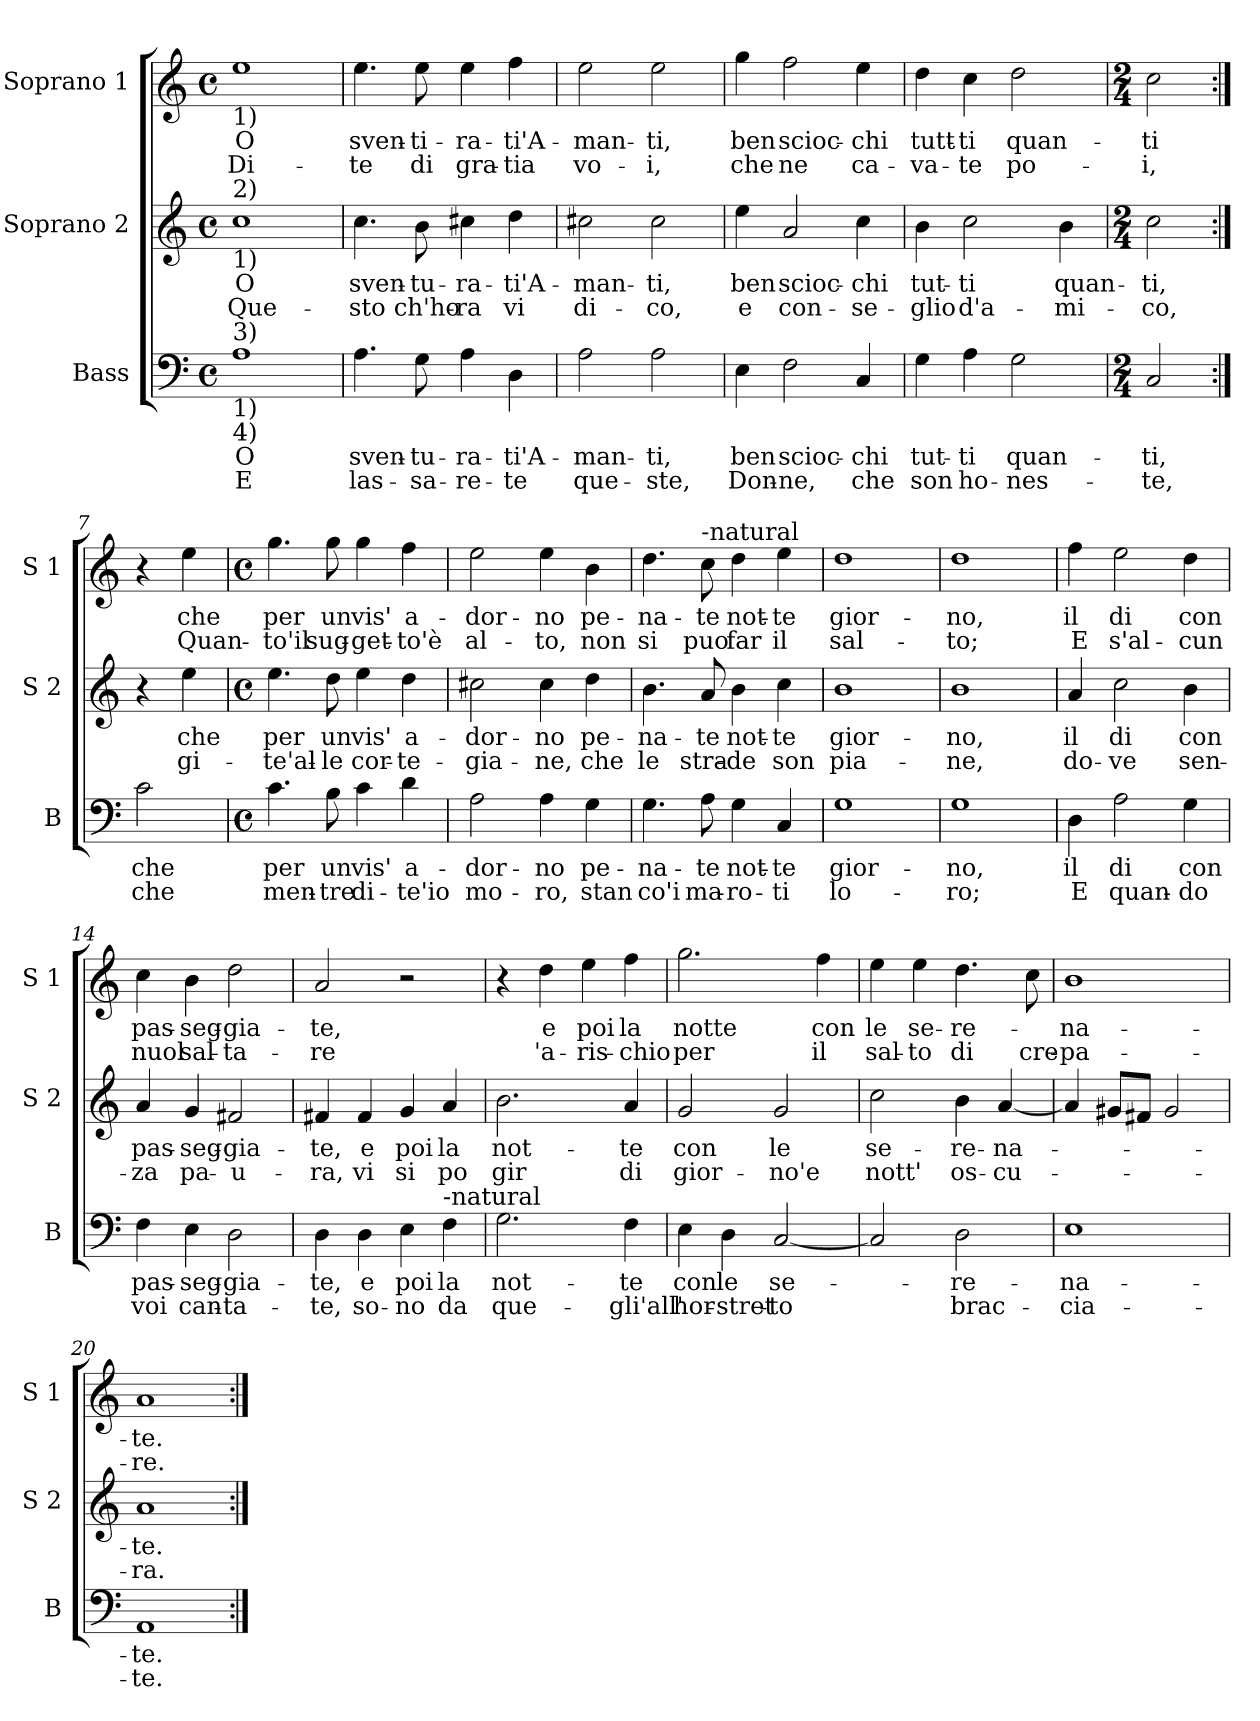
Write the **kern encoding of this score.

**kern	**text	**text	**kern	**text	**text	**kern	**text	**text
*part3	*part3	*part3	*part2	*part2	*part2	*part1	*part1	*part1
*staff3	*staff3	*staff3	*staff2	*staff2	*staff2	*staff1	*staff1	*staff1
*I"Bass	*	*	*I"Soprano 2	*	*	*I"Soprano 1	*	*
*I'B	*	*	*I'S 2	*	*	*I'S 1	*	*
*clefF4	*	*	*clefG2	*	*	*clefG2	*	*
*k[]	*	*	*k[]	*	*	*k[]	*	*
*C:	*	*	*C:	*	*	*C:	*	*
*M4/4	*	*	*M4/4	*	*	*M4/4	*	*
*met(c)	*	*	*met(c)	*	*	*met(c)	*	*
=1	=1	=1	=1	=1	=1	=1	=1	=1
!	!	!	!	!	!	!LO:TX:b:t=1)	!	!
!	!	!	!LO:TX:a:t=2)	!	!	!	!	!
!	!	!	!LO:TX:b:t=1)	!	!	!	!	!
!LO:TX:a:t=3)	!	!	!	!	!	!	!	!
!LO:TX:b:t=1)	!	!	!	!	!	!	!	!
!LO:TX:b:t=4)	!	!	!	!	!	!	!	!
!	!LO:LY:b	!LO:LY:b	!	!LO:LY:b	!LO:LY:b	!	!LO:LY:b	!LO:LY:b
1A	O	E	1cc	O	Que-	1ee	O	Di-
=2	=2	=2	=2	=2	=2	=2	=2	=2
!	!LO:LY:b	!LO:LY:b	!	!LO:LY:b	!LO:LY:b	!	!LO:LY:b	!LO:LY:b
4.A\	sven-	las-	4.cc\	sven-	-sto	4.ee\	sven-	-te
!	!LO:LY:b	!LO:LY:b	!	!LO:LY:b	!LO:LY:b	!	!LO:LY:b	!LO:LY:b
8G\	-tu-	-sa-	8b\	-tu-	ch'ho-	8ee\	-ti-	di
!	!LO:LY:b	!LO:LY:b	!	!LO:LY:b	!LO:LY:b	!	!LO:LY:b	!LO:LY:b
4A\	-ra-	-re-	4cc#X\	-ra-	-ra	4ee\	-ra-	gra-
!	!LO:LY:b	!LO:LY:b	!	!LO:LY:b	!LO:LY:b	!	!LO:LY:b	!LO:LY:b
4D\	-ti'A-	-te	4dd\	-ti'A-	vi	4ff\	-ti'A-	-tia
=3	=3	=3	=3	=3	=3	=3	=3	=3
!	!LO:LY:b	!LO:LY:b	!	!LO:LY:b	!LO:LY:b	!	!LO:LY:b	!LO:LY:b
2A\	-man-	que-	2cc#X\	-man-	di-	2ee\	-man-	vo-
!	!LO:LY:b	!LO:LY:b	!	!LO:LY:b	!LO:LY:b	!	!LO:LY:b	!LO:LY:b
2A\	-ti,	-ste,	2cc#\	-ti,	-co,	2ee\	-ti,	-i,
=4	=4	=4	=4	=4	=4	=4	=4	=4
!	!LO:LY:b	!LO:LY:b	!	!LO:LY:b	!LO:LY:b	!	!LO:LY:b	!LO:LY:b
4E\	ben	Don-	4ee\	ben	e	4gg\	ben	che
!	!LO:LY:b	!LO:LY:b	!	!LO:LY:b	!LO:LY:b	!	!LO:LY:b	!LO:LY:b
2F\	scioc-	-ne,	2a/	scioc-	con-	2ff\	scioc-	ne
!	!LO:LY:b	!LO:LY:b	!	!LO:LY:b	!LO:LY:b	!	!LO:LY:b	!LO:LY:b
4C/	-chi	che	4cc\	-chi	-se-	4ee\	-chi	ca-
=5	=5	=5	=5	=5	=5	=5	=5	=5
!	!LO:LY:b	!LO:LY:b	!	!LO:LY:b	!LO:LY:b	!	!LO:LY:b	!LO:LY:b
4G\	tut-	son	4b\	tut-	-glio	4dd\	tutt-	-va-
!	!LO:LY:b	!LO:LY:b	!	!LO:LY:b	!LO:LY:b	!	!LO:LY:b	!LO:LY:b
4A\	-ti	ho-	2cc\	-ti	d'a-	4cc\	-ti	-te
!	!LO:LY:b	!LO:LY:b	!	!	!	!	!LO:LY:b	!LO:LY:b
2G\	quan-	-nes-	.	.	.	2dd\	quan-	po-
!	!	!	!	!LO:LY:b	!LO:LY:b	!	!	!
.	.	.	4b\	quan-	-mi-	.	.	.
!!LO:LB:g=z
=6	=6	=6	=6	=6	=6	=6	=6	=6
*M2/4	*	*	*M2/4	*	*	*M2/4	*	*
!	!LO:LY:b	!LO:LY:b	!	!LO:LY:b	!LO:LY:b	!	!LO:LY:b	!LO:LY:b
2C/	-ti,	-te,	2cc\	-ti,	-co,	2cc\	-ti	-i,
=7:|!	=7:|!	=7:|!	=7:|!	=7:|!	=7:|!	=7:|!	=7:|!	=7:|!
!	!LO:LY:b	!LO:LY:b	!	!	!	!	!	!
2c\	che	che	4r	.	.	4r	.	.
!	!	!	!	!LO:LY:b	!LO:LY:b	!	!LO:LY:b	!LO:LY:b
.	.	.	4ee\	che	gi-	4ee\	che	Quan-
=8	=8	=8	=8	=8	=8	=8	=8	=8
*M4/4	*	*	*M4/4	*	*	*M4/4	*	*
*met(c)	*	*	*met(c)	*	*	*met(c)	*	*
!	!LO:LY:b	!LO:LY:b	!	!LO:LY:b	!LO:LY:b	!	!LO:LY:b	!LO:LY:b
4.c\	per	men-	4.ee\	per	-te'al-	4.gg\	per	-to'il
!	!LO:LY:b	!LO:LY:b	!	!LO:LY:b	!LO:LY:b	!	!LO:LY:b	!LO:LY:b
8B\	un	-tre	8dd\	un	-le	8gg\	un	sug-
!	!LO:LY:b	!LO:LY:b	!	!LO:LY:b	!LO:LY:b	!	!LO:LY:b	!LO:LY:b
4c\	vis'	di-	4ee\	vis'	cor-	4gg\	vis'	-get-
!	!LO:LY:b	!LO:LY:b	!	!LO:LY:b	!LO:LY:b	!	!LO:LY:b	!LO:LY:b
4d\	a-	-te'io	4dd\	a-	-te-	4ff\	a-	-to'è
=9	=9	=9	=9	=9	=9	=9	=9	=9
!	!LO:LY:b	!LO:LY:b	!	!LO:LY:b	!LO:LY:b	!	!LO:LY:b	!LO:LY:b
2A\	-dor-	mo-	2cc#X\	-dor-	-gia-	2ee\	-dor-	al-
!	!LO:LY:b	!LO:LY:b	!	!LO:LY:b	!LO:LY:b	!	!LO:LY:b	!LO:LY:b
4A\	-no	-ro,	4cc#\	-no	-ne,	4ee\	-no	-to,
!	!LO:LY:b	!LO:LY:b	!	!LO:LY:b	!LO:LY:b	!	!LO:LY:b	!LO:LY:b
4G\	pe-	stan	4dd\	pe-	che	4b\	pe-	non
=10	=10	=10	=10	=10	=10	=10	=10	=10
!	!LO:LY:b	!LO:LY:b	!	!LO:LY:b	!LO:LY:b	!	!LO:LY:b	!LO:LY:b
4.G\	-na-	co'i	4.b\	-na-	le	4.dd\	-na-	si
!	!	!	!	!	!	!LO:TX:a:t=-natural	!	!
!	!LO:LY:b	!LO:LY:b	!	!LO:LY:b	!LO:LY:b	!	!LO:LY:b	!LO:LY:b
8A\	-te	ma-	8a/	-te	stra-	8cc\	-te	puo
!	!LO:LY:b	!LO:LY:b	!	!LO:LY:b	!LO:LY:b	!	!LO:LY:b	!LO:LY:b
4G\	not-	-ro-	4b\	not-	-de	4dd\	not-	far
!	!LO:LY:b	!LO:LY:b	!	!LO:LY:b	!LO:LY:b	!	!LO:LY:b	!LO:LY:b
4C/	-te	-ti	4cc\	-te	son	4ee\	-te	il
!!LO:PB:g=z
=11	=11	=11	=11	=11	=11	=11	=11	=11
!	!LO:LY:b	!LO:LY:b	!	!LO:LY:b	!LO:LY:b	!	!LO:LY:b	!LO:LY:b
1G	gior-	lo-	1b	gior-	pia-	1dd	gior-	sal-
=12	=12	=12	=12	=12	=12	=12	=12	=12
!	!LO:LY:b	!LO:LY:b	!	!LO:LY:b	!LO:LY:b	!	!LO:LY:b	!LO:LY:b
1G	-no,	-ro;	1b	-no,	-ne,	1dd	-no,	-to;
=13	=13	=13	=13	=13	=13	=13	=13	=13
!	!LO:LY:b	!LO:LY:b	!	!LO:LY:b	!LO:LY:b	!	!LO:LY:b	!LO:LY:b
4D\	il	E	4a/	il	do-	4ff\	il	E
!	!LO:LY:b	!LO:LY:b	!	!LO:LY:b	!LO:LY:b	!	!LO:LY:b	!LO:LY:b
2A\	di	quan-	2cc\	di	-ve	2ee\	di	s'al-
!	!LO:LY:b	!LO:LY:b	!	!LO:LY:b	!LO:LY:b	!	!LO:LY:b	!LO:LY:b
4G\	con	-do	4b\	con	sen-	4dd\	con	-cun
=14	=14	=14	=14	=14	=14	=14	=14	=14
!	!LO:LY:b	!LO:LY:b	!	!LO:LY:b	!LO:LY:b	!	!LO:LY:b	!LO:LY:b
4F\	pas-	voi	4a/	pas-	-za	4cc\	pas-	nuol
!	!LO:LY:b	!LO:LY:b	!	!LO:LY:b	!LO:LY:b	!	!LO:LY:b	!LO:LY:b
4E\	-seg-	can-	4g/	-seg-	pa-	4b\	-seg-	sal-
!	!LO:LY:b	!LO:LY:b	!	!LO:LY:b	!LO:LY:b	!	!LO:LY:b	!LO:LY:b
2D\	-gia-	-ta-	2f#X/	-gia-	-u-	2dd\	-gia-	-ta-
=15	=15	=15	=15	=15	=15	=15	=15	=15
!	!LO:LY:b	!LO:LY:b	!	!LO:LY:b	!LO:LY:b	!	!LO:LY:b	!LO:LY:b
4D\	-te,	-te,	4f#X/	-te,	-ra,	2a/	-te,	-re
!	!LO:LY:b	!LO:LY:b	!	!LO:LY:b	!LO:LY:b	!	!	!
4D\	e	so-	4f#/	e	vi	.	.	.
!	!LO:LY:b	!LO:LY:b	!	!LO:LY:b	!LO:LY:b	!	!	!
4E\	poi	-no	4g/	poi	si	2r	.	.
!LO:TX:a:t=-natural	!	!	!	!	!	!	!	!
!	!LO:LY:b	!LO:LY:b	!	!LO:LY:b	!LO:LY:b	!	!	!
4F\	la	da	4a/	la	po	.	.	.
!!LO:LB:g=z
=16	=16	=16	=16	=16	=16	=16	=16	=16
!	!LO:LY:b	!LO:LY:b	!	!LO:LY:b	!LO:LY:b	!	!	!
2.G\	not-	que-	2.b\	not-	gir	4r	.	.
!	!	!	!	!	!	!	!LO:LY:b	!LO:LY:b
.	.	.	.	.	.	4dd\	e	'a-
!	!	!	!	!	!	!	!LO:LY:b	!LO:LY:b
.	.	.	.	.	.	4ee\	poi	-ris-
!	!LO:LY:b	!LO:LY:b	!	!LO:LY:b	!LO:LY:b	!	!LO:LY:b	!LO:LY:b
4F\	-te	-gli'all'	4a/	-te	di	4ff\	la	-chio
=17	=17	=17	=17	=17	=17	=17	=17	=17
!	!LO:LY:b	!LO:LY:b	!	!LO:LY:b	!LO:LY:b	!	!LO:LY:b	!LO:LY:b
4E\	con	hor-	2g/	con	gior-	2.gg\	notte	per
!	!LO:LY:b	!LO:LY:b	!	!	!	!	!	!
4D\	le	-stret-	.	.	.	.	.	.
!	!LO:LY:b	!LO:LY:b	!	!LO:LY:b	!LO:LY:b	!	!	!
[2C/	se-	-to	2g/	le	-no'e	.	.	.
!	!	!	!	!	!	!	!LO:LY:b	!LO:LY:b
.	.	.	.	.	.	4ff\	con	il
=18	=18	=18	=18	=18	=18	=18	=18	=18
!	!	!	!	!LO:LY:b	!LO:LY:b	!	!LO:LY:b	!LO:LY:b
2C/]	.	.	2cc\	se-	nott'	4ee\	le	sal-
!	!	!	!	!	!	!	!LO:LY:b	!LO:LY:b
.	.	.	.	.	.	4ee\	se-	-to
!	!LO:LY:b	!LO:LY:b	!	!LO:LY:b	!LO:LY:b	!	!LO:LY:b	!LO:LY:b
2D\	-re-	brac-	4b\	-re-	os-	4.dd\	-re-	di
!	!	!	!	!LO:LY:b	!LO:LY:b	!	!	!
.	.	.	[4a/	-na-	-cu-	.	.	.
!	!	!	!	!	!	!	!	!LO:LY:b
.	.	.	.	.	.	8cc\	.	cre-
=19	=19	=19	=19	=19	=19	=19	=19	=19
!	!LO:LY:b	!LO:LY:b	!	!	!	!	!LO:LY:b	!LO:LY:b
1E	-na-	-cia-	4a/]	.	.	1b	-na-	-pa-
.	.	.	8g#X/L	.	.	.	.	.
.	.	.	8f#X/J	.	.	.	.	.
.	.	.	2g#/	.	.	.	.	.
=20	=20	=20	=20	=20	=20	=20	=20	=20
!	!LO:LY:b	!LO:LY:b	!	!LO:LY:b	!LO:LY:b	!	!LO:LY:b	!LO:LY:b
1AA	-te.	-te.	1a	-te.	-ra.	1a	-te.	-re.
=:|!	=:|!	=:|!	=:|!	=:|!	=:|!	=:|!	=:|!	=:|!
*-	*-	*-	*-	*-	*-	*-	*-	*-
